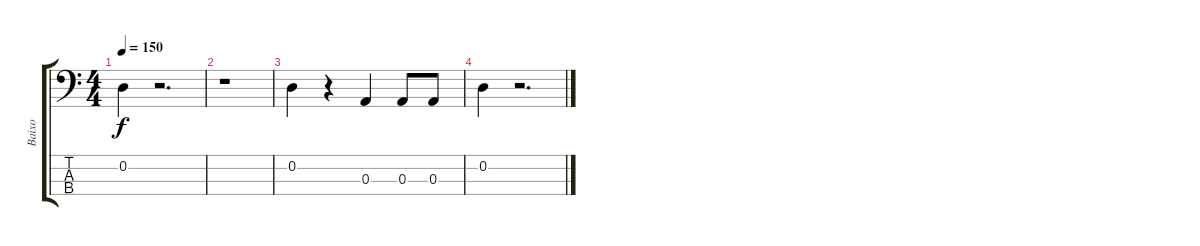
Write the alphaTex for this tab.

\track ("Baixo" "Baixo") {instrument electricbasspick}
\staff {score tabs}
\tuning (G2 D2 A1 E1) {hide}
\ts (4 4)
\tempo 150
\clef f4
\ks c
0.2.4{dy f} r.2{d} |
r.1 |
0.2.4 r.4 0.3.4 0.3.8 0.3.8 |
0.2.4 r.2{d}
